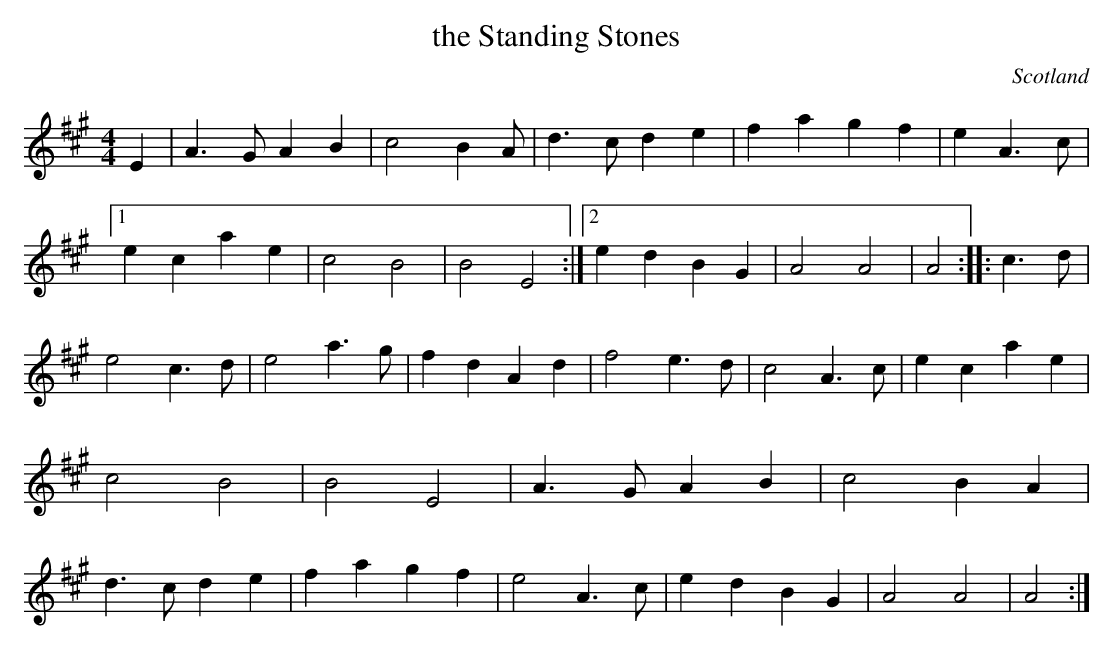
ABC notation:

X:1
T:the Standing Stones
O:Scotland
M:4/4
K:A
E2 | \
A3G A2B2 | c4 B2A | d3c d2e2 | f2a2 g2f2 |\
e2 A3c |1 e2c2a2e2 | c4 B4 | B4 E4 :|2\
e2d2 B2G2 | A4 A4 | A4 :: \
c3d |\
e4 c3d | e4 a3g | f2d2 A2d2 | f4 e3d | \
c4 A3c | e2c2 a2e2 | c4 B4 | B4 E4 |\
A3G A2B2 | c4 B2A2 | d3c d2e2 | f2a2 g2f2 |\
e4 A3c | e2d2 B2G2 | A4 A4 | A4 :|
